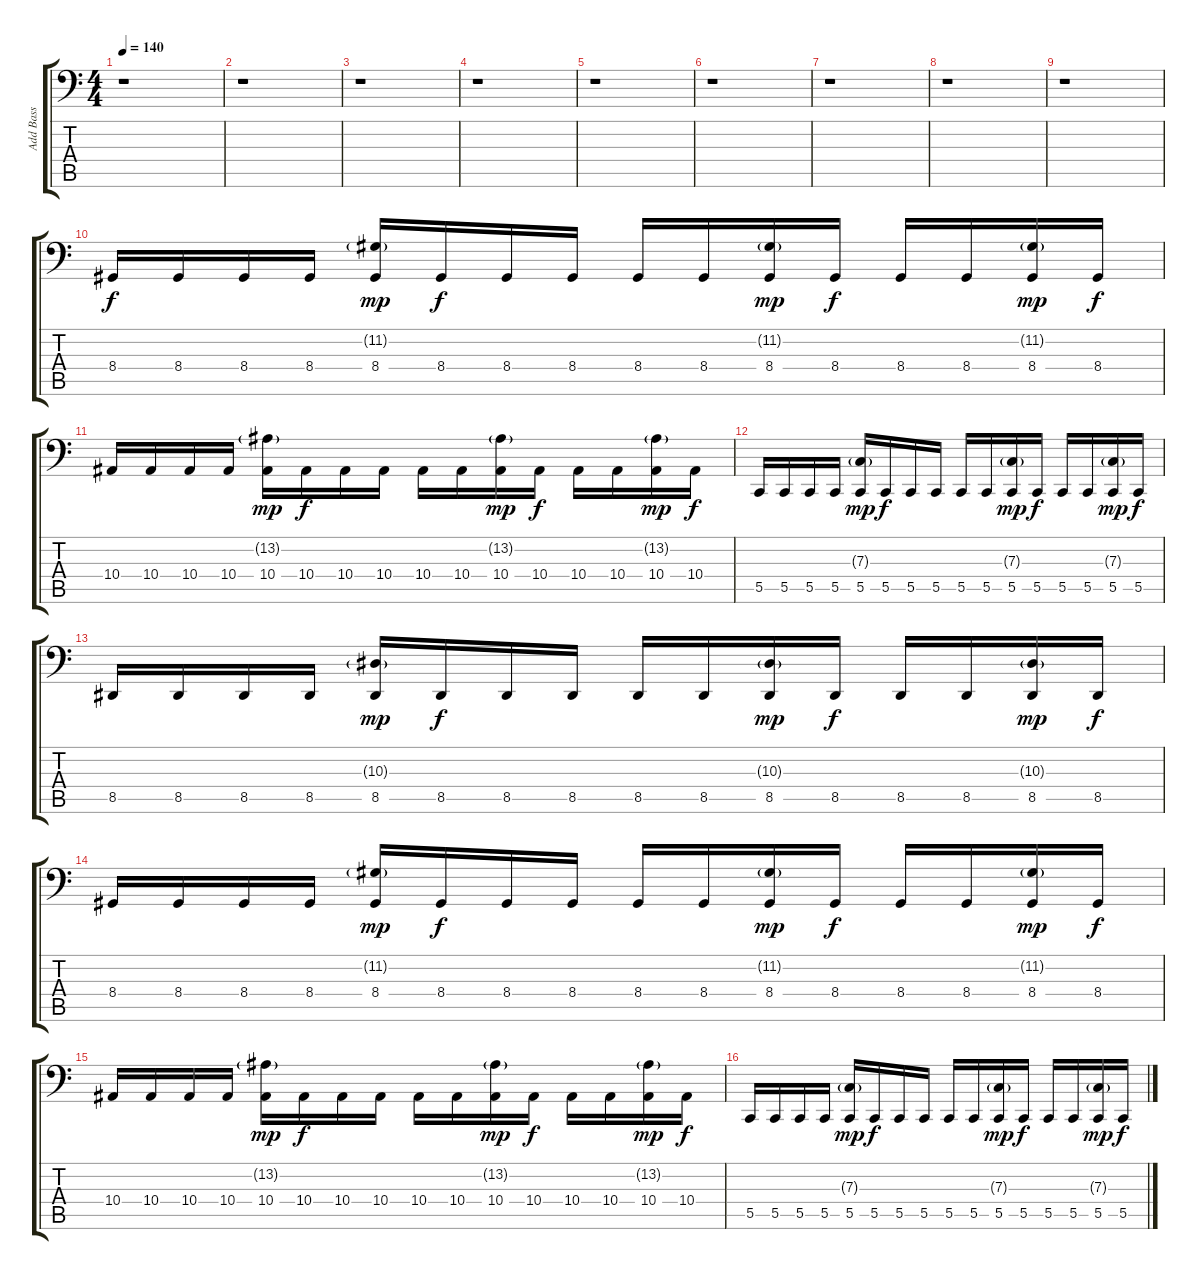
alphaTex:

\track ("Add Bass" "Add Bass") {instrument lead8bassandlead}
\staff {score tabs}
\tuning (D3 A2 F2 C2 G1 C1) {hide}
\ts (4 4)
\tempo 140
\clef f4
\ks c
r.1{dy mp} |
r.1 |
r.1 |
r.1 |
r.1 |
r.1 |
r.1 |
r.1 |
r.1{volume 8} |
8.4.16{dy f} 8.4.16 8.4.16 8.4.16 (11.2{g} 8.4).16{dy mp} 8.4.16{dy f} 8.4.16 8.4.16 8.4.16 8.4.16 (11.2{g} 8.4).16{dy mp} 8.4.16{dy f} 8.4.16 8.4.16 (11.2{g} 8.4).16{dy mp} 8.4.16{dy f} |
10.4.16 10.4.16 10.4.16 10.4.16 (13.2{g} 10.4).16{dy mp} 10.4.16{dy f} 10.4.16 10.4.16 10.4.16 10.4.16 (13.2{g} 10.4).16{dy mp} 10.4.16{dy f} 10.4.16 10.4.16 (13.2{g} 10.4).16{dy mp} 10.4.16{dy f} |
5.5.16 5.5.16 5.5.16 5.5.16 (7.3{g} 5.5).16{dy mp} 5.5.16{dy f} 5.5.16 5.5.16 5.5.16 5.5.16 (7.3{g} 5.5).16{dy mp} 5.5.16{dy f} 5.5.16 5.5.16 (7.3{g} 5.5).16{dy mp} 5.5.16{dy f} |
8.5.16 8.5.16 8.5.16 8.5.16 (10.3{g} 8.5).16{dy mp} 8.5.16{dy f} 8.5.16 8.5.16 8.5.16 8.5.16 (10.3{g} 8.5).16{dy mp} 8.5.16{dy f} 8.5.16 8.5.16 (10.3{g} 8.5).16{dy mp} 8.5.16{dy f} |
8.4.16 8.4.16 8.4.16 8.4.16 (11.2{g} 8.4).16{dy mp} 8.4.16{dy f} 8.4.16 8.4.16 8.4.16 8.4.16 (11.2{g} 8.4).16{dy mp} 8.4.16{dy f} 8.4.16 8.4.16 (11.2{g} 8.4).16{dy mp} 8.4.16{dy f} |
10.4.16 10.4.16 10.4.16 10.4.16 (13.2{g} 10.4).16{dy mp} 10.4.16{dy f} 10.4.16 10.4.16 10.4.16 10.4.16 (13.2{g} 10.4).16{dy mp} 10.4.16{dy f} 10.4.16 10.4.16 (13.2{g} 10.4).16{dy mp} 10.4.16{dy f} |
5.5.16 5.5.16 5.5.16 5.5.16 (7.3{g} 5.5).16{dy mp} 5.5.16{dy f} 5.5.16 5.5.16 5.5.16 5.5.16 (7.3{g} 5.5).16{dy mp} 5.5.16{dy f} 5.5.16 5.5.16 (7.3{g} 5.5).16{dy mp} 5.5.16{dy f}
